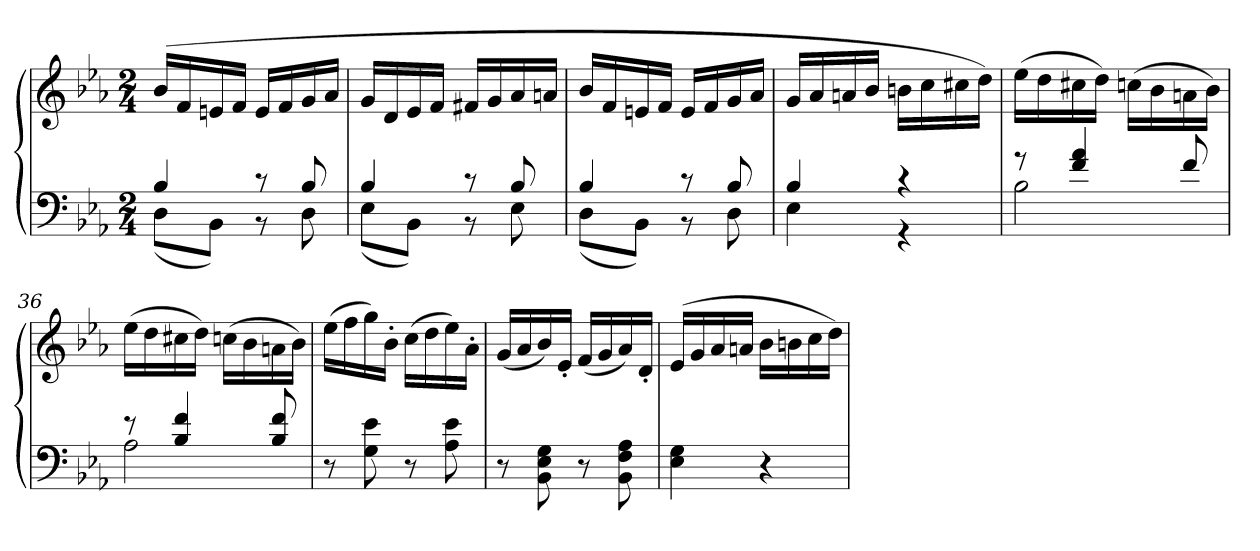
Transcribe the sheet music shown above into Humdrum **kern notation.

**kern	**kern
*part1	*part1
*staff2	*staff1
*clefF4	*clefG2
*k[b-e-a-]	*k[b-e-a-]
*E-:	*E-:
*M2/4	*M2/4
=	=
*^	*
4B-	(8DL	(16b-LL
.	.	16f
.	8BB-J)	16en
.	.	16fJJ
8r	8r	16eLL
.	.	16f
8B-	8D	16g
.	.	16a-JJ
=32	=32	=32
4B-	(8E-L	16gLL
.	.	16d
.	8BB-J)	16e-
.	.	16fJJ
8r	8r	16f#XLL
.	.	16g
8B-	8E-	16a-
.	.	16anJJ
=33	=33	=33
4B-	(8DL	16b-LL
.	.	16f
.	8BB-J)	16en
.	.	16fJJ
8r	8r	16eLL
.	.	16f
8B-	8D	16g
.	.	16a-JJ
=34	=34	=34
4B-	4E-	16gLL
.	.	16a-
.	.	16an
.	.	16b-JJ
4r	4r	16bnLL
.	.	16cc
.	.	16cc#X
.	.	16ddJJ)
=35	=35	=35
8r	2B-	(16ee-LL
.	.	16dd
4f 4a-	.	16cc#X
.	.	16ddJJ)
.	.	(16ccnLL
.	.	16b-
8f	.	16an
.	.	16b-JJ)
=36	=36	=36
8r	2A-	(16ee-LL
.	.	16dd
4B- 4f	.	16cc#X
.	.	16ddJJ)
.	.	(16ccnLL
.	.	16b-
8B- 8f	.	16an
.	.	16b-JJ)
*v	*v	*
=37	=37
8r	(16ee-LL
.	16ff
8G 8e-	16gg)
.	16b-'JJ
8r	(16ccLL
.	16dd
8A- 8e-	16ee-)
.	16a-'JJ
=38	=38
8r	(16gLL
.	16a-
8BB- 8E- 8G	16b-)
.	16e-'JJ
8r	(16fLL
.	16g
8BB- 8F 8A-	16a-)
.	16d'JJ
=39	=39
4E- 4G	(16e-LL
.	16g
.	16a-
.	16anJJ
4r	16b-LL
.	16bn
.	16cc
.	16ddJJ)
=	=
*-	*-
